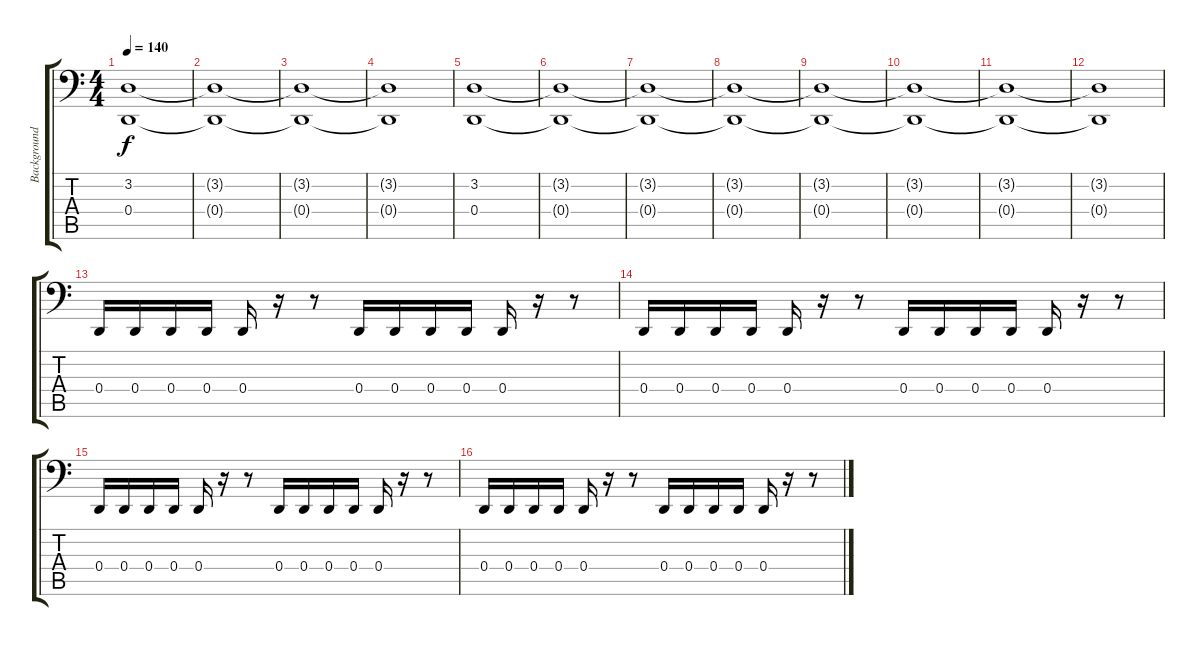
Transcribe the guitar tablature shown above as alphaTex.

\track ("Background Noise" "Background") {instrument applause}
\staff {score tabs}
\tuning (E3 B2 G2 D2 A1 D1) {hide}
\ts (4 4)
\tempo 140
\clef f4
\ks c
(3.2{t} 0.4{t}).1{dy f} |
(3.2{t} 0.4{t}).1 |
(3.2{t} 0.4{t}).1 |
(3.2{t} 0.4{t}).1 |
(3.2 0.4).1 |
(3.2{t} 0.4{t}).1 |
(3.2{t} 0.4{t}).1 |
(3.2{t} 0.4{t}).1 |
(3.2{t} 0.4{t}).1 |
(3.2{t} 0.4{t}).1 |
(3.2{t} 0.4{t}).1 |
(3.2{t} 0.4{t}).1 |
0.4.16{volume 14 instrument electricguitarmuted} 0.4.16 0.4.16 0.4.16 0.4.16 r.16 r.8 0.4.16 0.4.16 0.4.16 0.4.16 0.4.16 r.16 r.8 |
0.4.16 0.4.16 0.4.16 0.4.16 0.4.16 r.16 r.8 0.4.16 0.4.16 0.4.16 0.4.16 0.4.16 r.16 r.8 |
0.4.16 0.4.16 0.4.16 0.4.16 0.4.16 r.16 r.8 0.4.16 0.4.16 0.4.16 0.4.16 0.4.16 r.16 r.8 |
0.4.16 0.4.16 0.4.16 0.4.16 0.4.16 r.16 r.8 0.4.16 0.4.16 0.4.16 0.4.16 0.4.16 r.16 r.8
